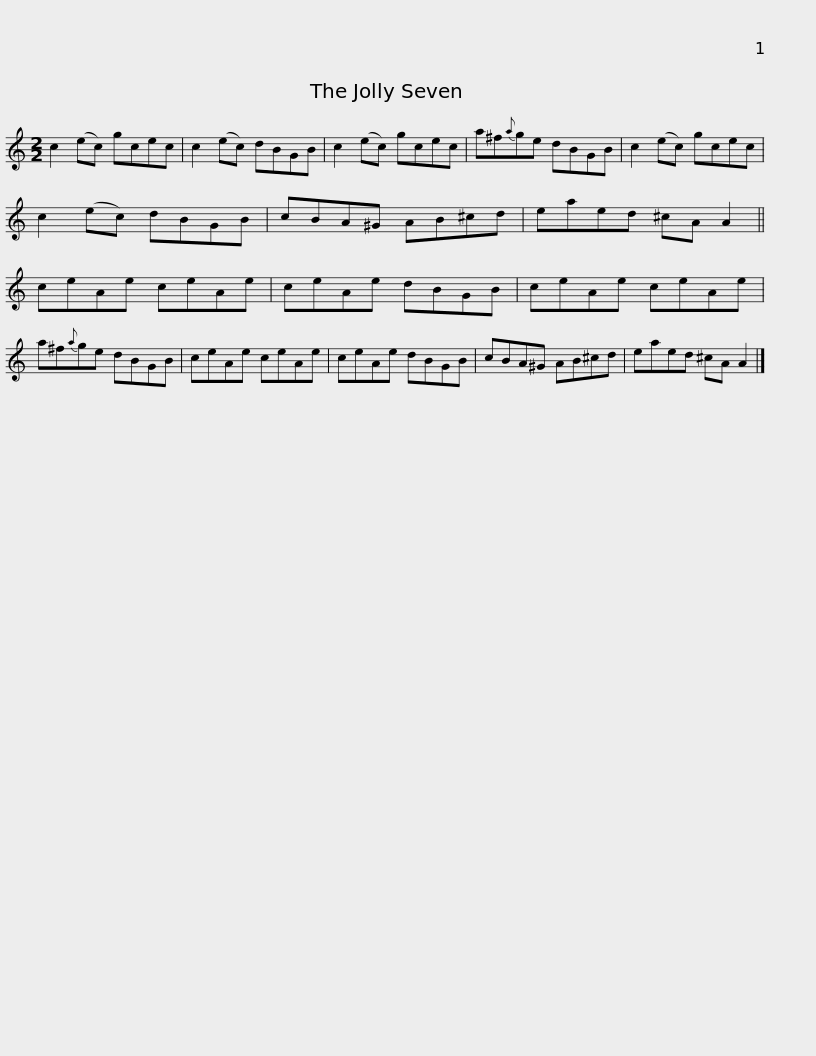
X:1
L:1/8
M:2/2
I:linebreak $
K:C
V:1 treble
V:1
 c2 (ec) gcec | c2 (ec) dBGB | c2 (ec) gcec | a^f{a}ge dBGB | c2 (ec) gcec | %5
 c2 (ec) dBGB |$ cBA^G AB^cd | eaed ^cA A2 || ceAe ceAe | ceAe dBGB | %10
 ceAe ceAe |$ a^f{a}ge dBGB | ceAe ceAe | ceAe dBGB | cBA^G AB^cd | %15
 eaed ^cA A2 |] %16
